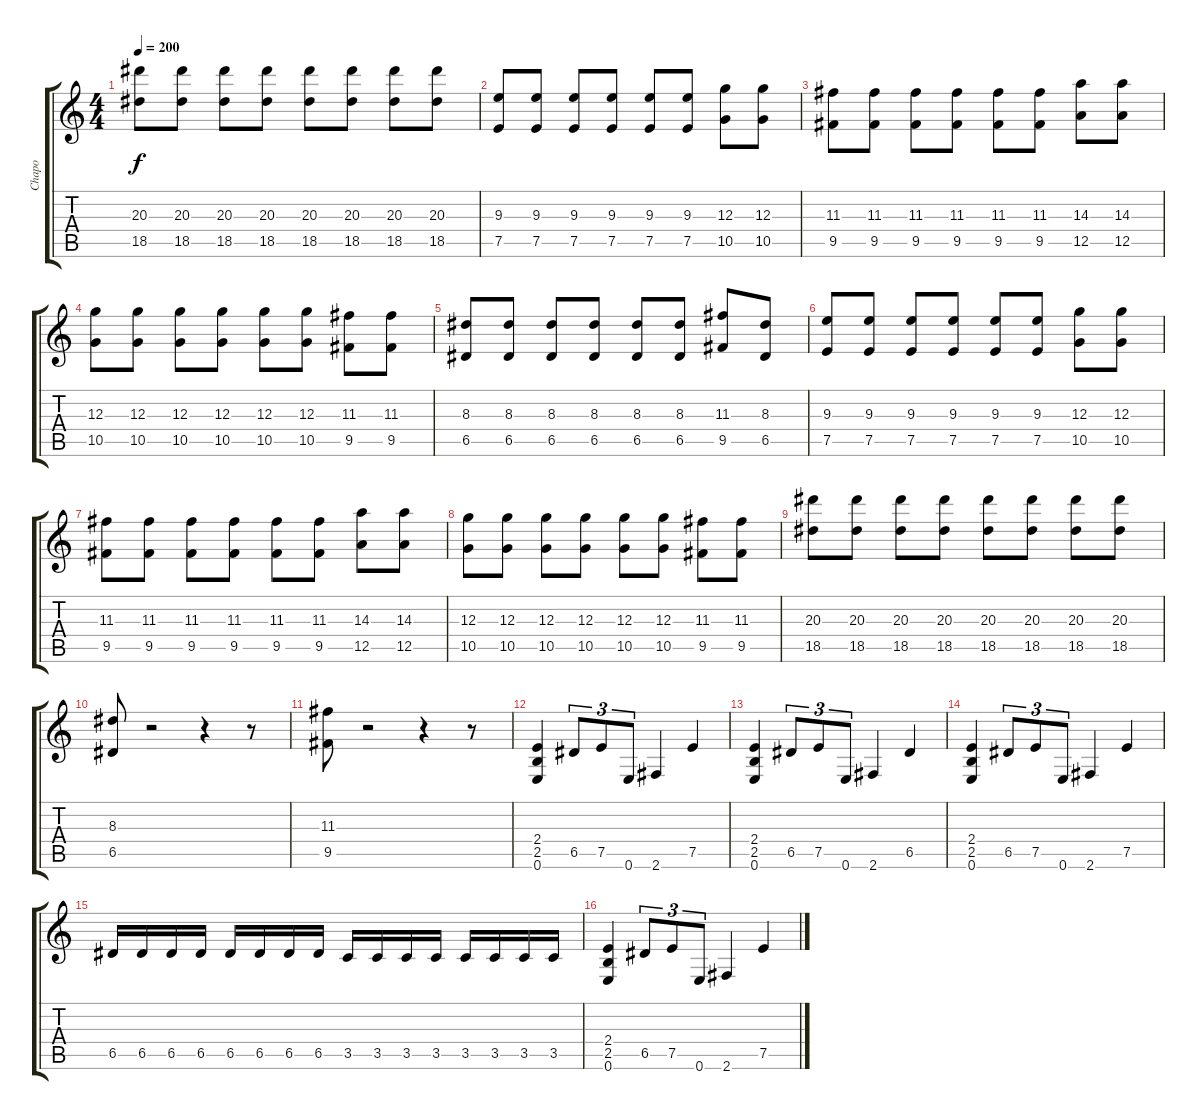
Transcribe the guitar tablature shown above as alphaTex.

\track ("Chapo" "Chapo") {instrument distortionguitar}
\staff {score tabs}
\tuning (E4 B3 G3 D3 A2 E2) {hide}
\ts (4 4)
\tempo 200
\clef g2
\ks c
(20.3 18.5).8{dy f} (20.3 18.5).8 (20.3 18.5).8 (20.3 18.5).8 (20.3 18.5).8 (20.3 18.5).8 (20.3 18.5).8 (20.3 18.5).8 |
(9.3 7.5).8 (9.3 7.5).8 (9.3 7.5).8 (9.3 7.5).8 (9.3 7.5).8 (9.3 7.5).8 (12.3 10.5).8 (12.3 10.5).8 |
(11.3 9.5).8 (11.3 9.5).8 (11.3 9.5).8 (11.3 9.5).8 (11.3 9.5).8 (11.3 9.5).8 (14.3 12.5).8 (14.3 12.5).8 |
(12.3 10.5).8 (12.3 10.5).8 (12.3 10.5).8 (12.3 10.5).8 (12.3 10.5).8 (12.3 10.5).8 (11.3 9.5).8 (11.3 9.5).8 |
(8.3 6.5).8 (8.3 6.5).8 (8.3 6.5).8 (8.3 6.5).8 (8.3 6.5).8 (8.3 6.5).8 (11.3 9.5).8 (8.3 6.5).8 |
(9.3 7.5).8 (9.3 7.5).8 (9.3 7.5).8 (9.3 7.5).8 (9.3 7.5).8 (9.3 7.5).8 (12.3 10.5).8 (12.3 10.5).8 |
(11.3 9.5).8 (11.3 9.5).8 (11.3 9.5).8 (11.3 9.5).8 (11.3 9.5).8 (11.3 9.5).8 (14.3 12.5).8 (14.3 12.5).8 |
(12.3 10.5).8 (12.3 10.5).8 (12.3 10.5).8 (12.3 10.5).8 (12.3 10.5).8 (12.3 10.5).8 (11.3 9.5).8 (11.3 9.5).8 |
(20.3 18.5).8 (20.3 18.5).8 (20.3 18.5).8 (20.3 18.5).8 (20.3 18.5).8 (20.3 18.5).8 (20.3 18.5).8 (20.3 18.5).8 |
(8.3 6.5).8 r.2 r.4 r.8 |
(11.3 9.5).8 r.2 r.4 r.8 |
(2.4 2.5 0.6).4 6.5.8{tu (3 2)} 7.5.8{tu (3 2)} 0.6.8{tu (3 2)} 2.6.4 7.5.4 |
(2.4 2.5 0.6).4 6.5.8{tu (3 2)} 7.5.8{tu (3 2)} 0.6.8{tu (3 2)} 2.6.4 6.5.4 |
(2.4 2.5 0.6).4 6.5.8{tu (3 2)} 7.5.8{tu (3 2)} 0.6.8{tu (3 2)} 2.6.4 7.5.4 |
6.5.16 6.5.16 6.5.16 6.5.16 6.5.16 6.5.16 6.5.16 6.5.16 3.5.16 3.5.16 3.5.16 3.5.16 3.5.16 3.5.16 3.5.16 3.5.16 |
(2.4 2.5 0.6).4 6.5.8{tu (3 2)} 7.5.8{tu (3 2)} 0.6.8{tu (3 2)} 2.6.4 7.5.4
